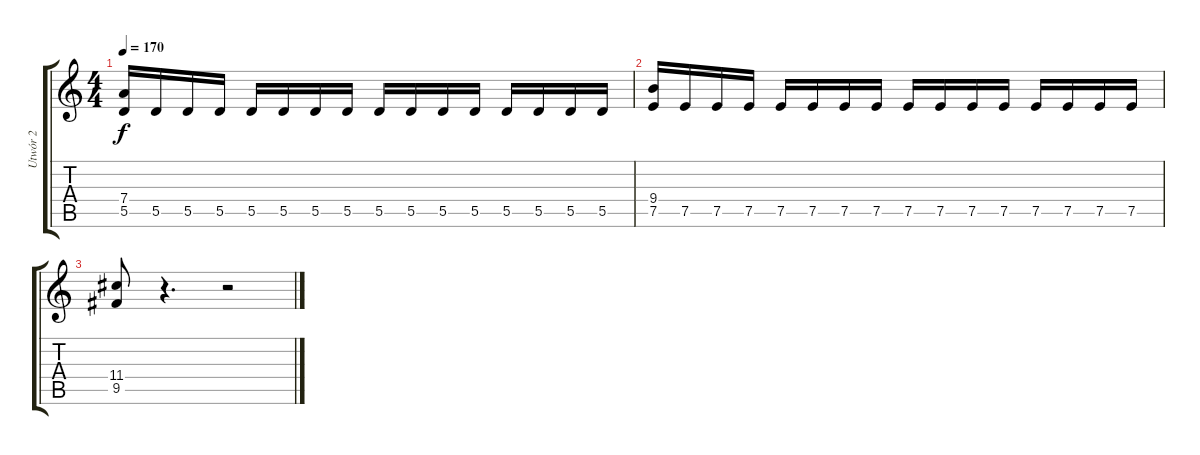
\track ("Utwór 2" "Utwór 2") {instrument distortionguitar}
\staff {score tabs}
\tuning (E4 B3 G3 D3 A2 E2) {hide}
\ts (4 4)
\tempo 170
\clef g2
\ks c
(7.4 5.5).16{dy f} 5.5.16 5.5.16 5.5.16 5.5.16 5.5.16 5.5.16 5.5.16 5.5.16 5.5.16 5.5.16 5.5.16 5.5.16 5.5.16 5.5.16 5.5.16 |
(9.4 7.5).16 7.5.16 7.5.16 7.5.16 7.5.16 7.5.16 7.5.16 7.5.16 7.5.16 7.5.16 7.5.16 7.5.16 7.5.16 7.5.16 7.5.16 7.5.16 |
(11.4 9.5).8 r.4{d} r.2
